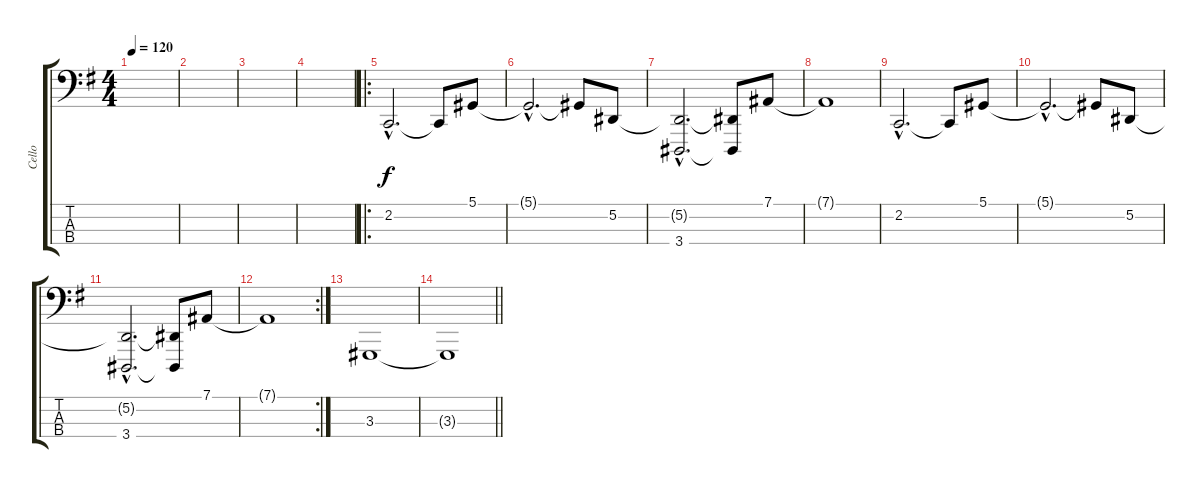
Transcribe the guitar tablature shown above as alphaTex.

\track ("Cello" "Cello") {instrument violin}
\staff {score tabs}
\tuning (Eb2 Bb1 F1 C1) {hide}
\ts (4 4)
\tempo 120
\clef f4
\ks g
|
|
|
|
\ro
2.2{hac}.2{d} 2.2{t}.8 5.1.8 |
5.1{hac t}.2{d} 5.1{t}.8 5.2.8 |
(5.2{hac t} 3.4{hac}).2{d} (5.2{t} 3.4{t}).8 7.1.8 |
7.1{t}.1 |
2.2{hac}.2{d} 2.2{t}.8 5.1.8 |
5.1{hac t}.2{d} 5.1{t}.8 5.2.8 |
(5.2{hac t} 3.4{hac}).2{d} (5.2{t} 3.4{t}).8 7.1.8 |
\rc 2
7.1{t}.1 |
3.3.1 |
\barLineRight lightlight
3.3{t}.1
